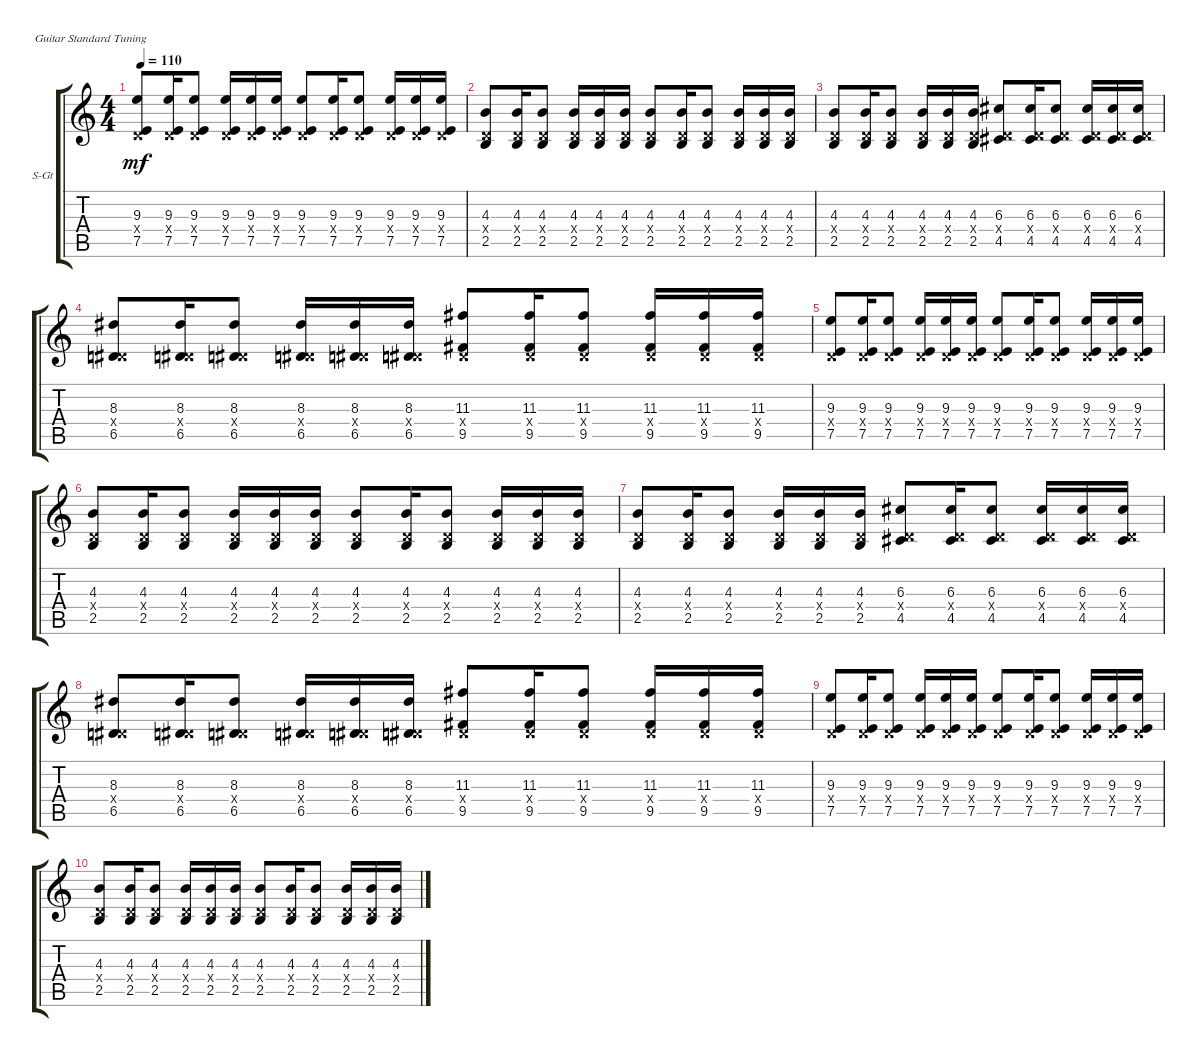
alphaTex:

\defaultSystemsLayout 4
\bracketExtendMode groupsimilarinstruments
\firstSystemTrackNameOrientation horizontal
\otherSystemsTrackNameOrientation horizontal
\track ("Steel Guitar" "S-Gt") {instrument acousticguitarsteel}
\staff {score tabs}
\tuning (E4 B3 G3 D3 A2 E2)
\ts (4 4)
\tempo 110
\clef g2
\ks c
(7.5 0.4{x} 9.3).8{dy mf} (7.5 0.4{x} 9.3).16 (7.5 0.4{x} 9.3).8 (7.5 0.4{x} 9.3).16 (7.5 0.4{x} 9.3).16 (7.5 0.4{x} 9.3).16 (7.5 0.4{x} 9.3).8 (7.5 0.4{x} 9.3).16 (7.5 0.4{x} 9.3).8 (7.5 0.4{x} 9.3).16 (7.5 0.4{x} 9.3).16 (7.5 0.4{x} 9.3).16 |
(2.5 0.4{x} 4.3).8 (2.5 0.4{x} 4.3).16 (2.5 0.4{x} 4.3).8 (2.5 0.4{x} 4.3).16 (2.5 0.4{x} 4.3).16 (2.5 0.4{x} 4.3).16 (2.5 0.4{x} 4.3).8 (2.5 0.4{x} 4.3).16 (2.5 0.4{x} 4.3).8 (2.5 0.4{x} 4.3).16 (2.5 0.4{x} 4.3).16 (2.5 0.4{x} 4.3).16 |
(2.5 0.4{x} 4.3).8 (2.5 0.4{x} 4.3).16 (2.5 0.4{x} 4.3).8 (2.5 0.4{x} 4.3).16 (2.5 0.4{x} 4.3).16 (2.5 0.4{x} 4.3).16 (4.5 0.4{x} 6.3).8 (4.5 0.4{x} 6.3).16 (4.5 0.4{x} 6.3).8 (4.5 0.4{x} 6.3).16 (4.5 0.4{x} 6.3).16 (4.5 0.4{x} 6.3).16 |
(6.5 0.4{x} 8.3).8 (6.5 0.4{x} 8.3).16 (6.5 0.4{x} 8.3).8 (6.5 0.4{x} 8.3).16 (6.5 0.4{x} 8.3).16 (6.5 0.4{x} 8.3).16 (9.5 0.4{x} 11.3).8 (9.5 0.4{x} 11.3).16 (9.5 0.4{x} 11.3).8 (9.5 0.4{x} 11.3).16 (9.5 0.4{x} 11.3).16 (9.5 0.4{x} 11.3).16 |
(7.5 0.4{x} 9.3).8 (7.5 0.4{x} 9.3).16 (7.5 0.4{x} 9.3).8 (7.5 0.4{x} 9.3).16 (7.5 0.4{x} 9.3).16 (7.5 0.4{x} 9.3).16 (7.5 0.4{x} 9.3).8 (7.5 0.4{x} 9.3).16 (7.5 0.4{x} 9.3).8 (7.5 0.4{x} 9.3).16 (7.5 0.4{x} 9.3).16 (7.5 0.4{x} 9.3).16 |
(2.5 0.4{x} 4.3).8 (2.5 0.4{x} 4.3).16 (2.5 0.4{x} 4.3).8 (2.5 0.4{x} 4.3).16 (2.5 0.4{x} 4.3).16 (2.5 0.4{x} 4.3).16 (2.5 0.4{x} 4.3).8 (2.5 0.4{x} 4.3).16 (2.5 0.4{x} 4.3).8 (2.5 0.4{x} 4.3).16 (2.5 0.4{x} 4.3).16 (2.5 0.4{x} 4.3).16 |
(2.5 0.4{x} 4.3).8 (2.5 0.4{x} 4.3).16 (2.5 0.4{x} 4.3).8 (2.5 0.4{x} 4.3).16 (2.5 0.4{x} 4.3).16 (2.5 0.4{x} 4.3).16 (4.5 0.4{x} 6.3).8 (4.5 0.4{x} 6.3).16 (4.5 0.4{x} 6.3).8 (4.5 0.4{x} 6.3).16 (4.5 0.4{x} 6.3).16 (4.5 0.4{x} 6.3).16 |
(6.5 0.4{x} 8.3).8 (6.5 0.4{x} 8.3).16 (6.5 0.4{x} 8.3).8 (6.5 0.4{x} 8.3).16 (6.5 0.4{x} 8.3).16 (6.5 0.4{x} 8.3).16 (9.5 0.4{x} 11.3).8 (9.5 0.4{x} 11.3).16 (9.5 0.4{x} 11.3).8 (9.5 0.4{x} 11.3).16 (9.5 0.4{x} 11.3).16 (9.5 0.4{x} 11.3).16 |
(7.5 0.4{x} 9.3).8 (7.5 0.4{x} 9.3).16 (7.5 0.4{x} 9.3).8 (7.5 0.4{x} 9.3).16 (7.5 0.4{x} 9.3).16 (7.5 0.4{x} 9.3).16 (7.5 0.4{x} 9.3).8 (7.5 0.4{x} 9.3).16 (7.5 0.4{x} 9.3).8 (7.5 0.4{x} 9.3).16 (7.5 0.4{x} 9.3).16 (7.5 0.4{x} 9.3).16 |
(2.5 0.4{x} 4.3).8 (2.5 0.4{x} 4.3).16 (2.5 0.4{x} 4.3).8 (2.5 0.4{x} 4.3).16 (2.5 0.4{x} 4.3).16 (2.5 0.4{x} 4.3).16 (2.5 0.4{x} 4.3).8 (2.5 0.4{x} 4.3).16 (2.5 0.4{x} 4.3).8 (2.5 0.4{x} 4.3).16 (2.5 0.4{x} 4.3).16 (2.5 0.4{x} 4.3).16
